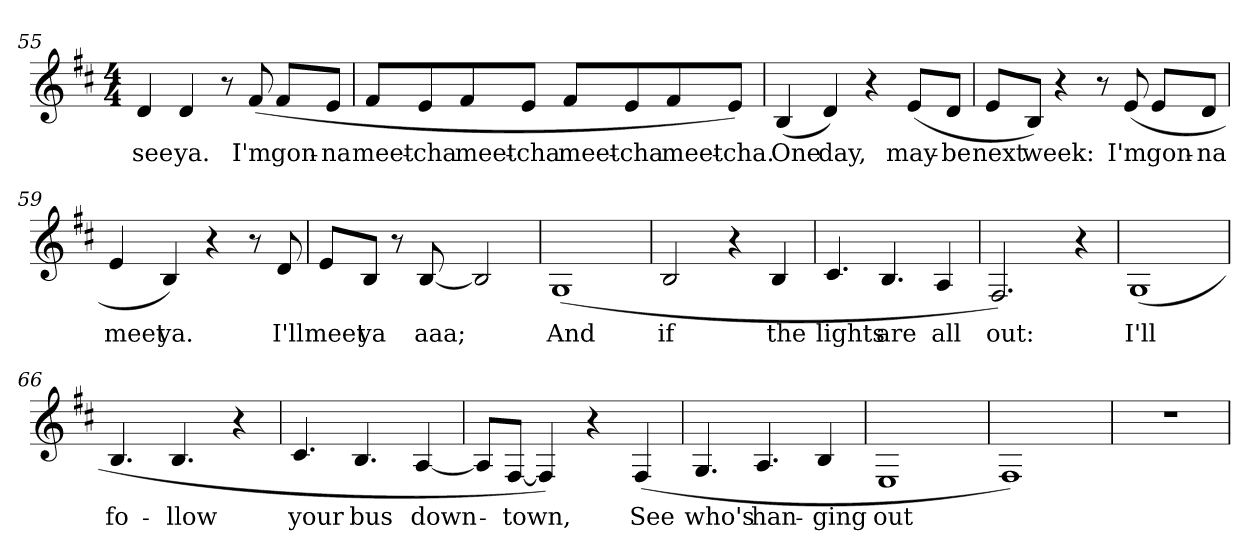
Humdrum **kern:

**kern	**text
*part1	*part1
*staff1	*staff1
*clefG2	*
*k[f#c#]	*
*D:	*
*M4/4	*
=55	=55
!	!LO:LY:b:color=#000000
4di/	see
!	!LO:LY:b:color=#000000
4di/	ya.
8r	.
!	!LO:LY:b:color=#000000
(8f#i/	I'm
!	!LO:LY:b:color=#000000
8f#i/L	gon-
!	!LO:LY:b:color=#000000
8ei/J	-na
!!LO:PB:g=z
=56	=56
!	!LO:LY:b:color=#000000
8f#i/L	meet-
!	!LO:LY:b:color=#000000
8ei/	-cha
!	!LO:LY:b:color=#000000
8f#i/	meet-
!	!LO:LY:b:color=#000000
8ei/J	-cha
!	!LO:LY:b:color=#000000
8f#i/L	meet-
!	!LO:LY:b:color=#000000
8ei/	-cha
!	!LO:LY:b:color=#000000
8f#i/	meet-
!	!LO:LY:b:color=#000000
8ei/J)	-cha.
=57	=57
!	!LO:LY:b:color=#000000
(4Bi/	One
!	!LO:LY:b:color=#000000
4di/)	day,
4r	.
!	!LO:LY:b:color=#000000
(8ei/L	may-
!	!LO:LY:b:color=#000000
8di/J	-be
=58	=58
!	!LO:LY:b:color=#000000
8ei/L	next
!	!LO:LY:b:color=#000000
8Bi/J)	week:
4r	.
8r	.
!	!LO:LY:b:color=#000000
(8ei/	I'm
!	!LO:LY:b:color=#000000
8ei/L	gon-
!	!LO:LY:b:color=#000000
8di/J	-na
!!LO:LB:g=z
=59	=59
!	!LO:LY:b:color=#000000
4ei/	meet
!	!LO:LY:b:color=#000000
4Bi/)	ya.
4r	.
8r	.
!	!LO:LY:b:color=#000000
8di/	I'll
=60	=60
!	!LO:LY:b:color=#000000
8ei/L	meet
!	!LO:LY:b:color=#000000
8Bi/J	ya
8r	.
!	!LO:LY:b:color=#000000
[8Bi/	aaa;
2Bi/]	.
=61	=61
!	!LO:LY:b:color=#000000
(1Gi	And
=62	=62
!	!LO:LY:b:color=#000000
2Bi/	if
4r	.
!	!LO:LY:b:color=#000000
4Bi/	the
=63	=63
!	!LO:LY:b:color=#000000
4.c#i/	lights
!	!LO:LY:b:color=#000000
4.Bi/	are
!	!LO:LY:b:color=#000000
4Ai/	all
=64	=64
!	!LO:LY:b:color=#000000
2.F#i/)	out:
4r	.
=65	=65
!	!LO:LY:b:color=#000000
(1Gi	I'll
!!LO:LB:g=z
=66	=66
!	!LO:LY:b:color=#000000
4.Bi/	fo-
!	!LO:LY:b:color=#000000
4.Bi/	-llow
4r	.
=67	=67
!	!LO:LY:b:color=#000000
4.c#i/	your
!	!LO:LY:b:color=#000000
4.Bi/	bus
!	!LO:LY:b:color=#000000
[4Ai/	down-
=68	=68
8Ai/L]	.
!	!LO:LY:b:color=#000000
[8F#i/J	-town,
4F#i/])	.
4r	.
!	!LO:LY:b:color=#000000
(4F#i/	See
=69	=69
!	!LO:LY:b:color=#000000
4.Gi/	who's
!	!LO:LY:b:color=#000000
4.Ai/	han-
!	!LO:LY:b:color=#000000
4Bi/	-ging
=70	=70
!	!LO:LY:b:color=#000000
1Ei	out
=71	=71
1F#i)	.
=72	=72
1r	.
=	=
*-	*-
